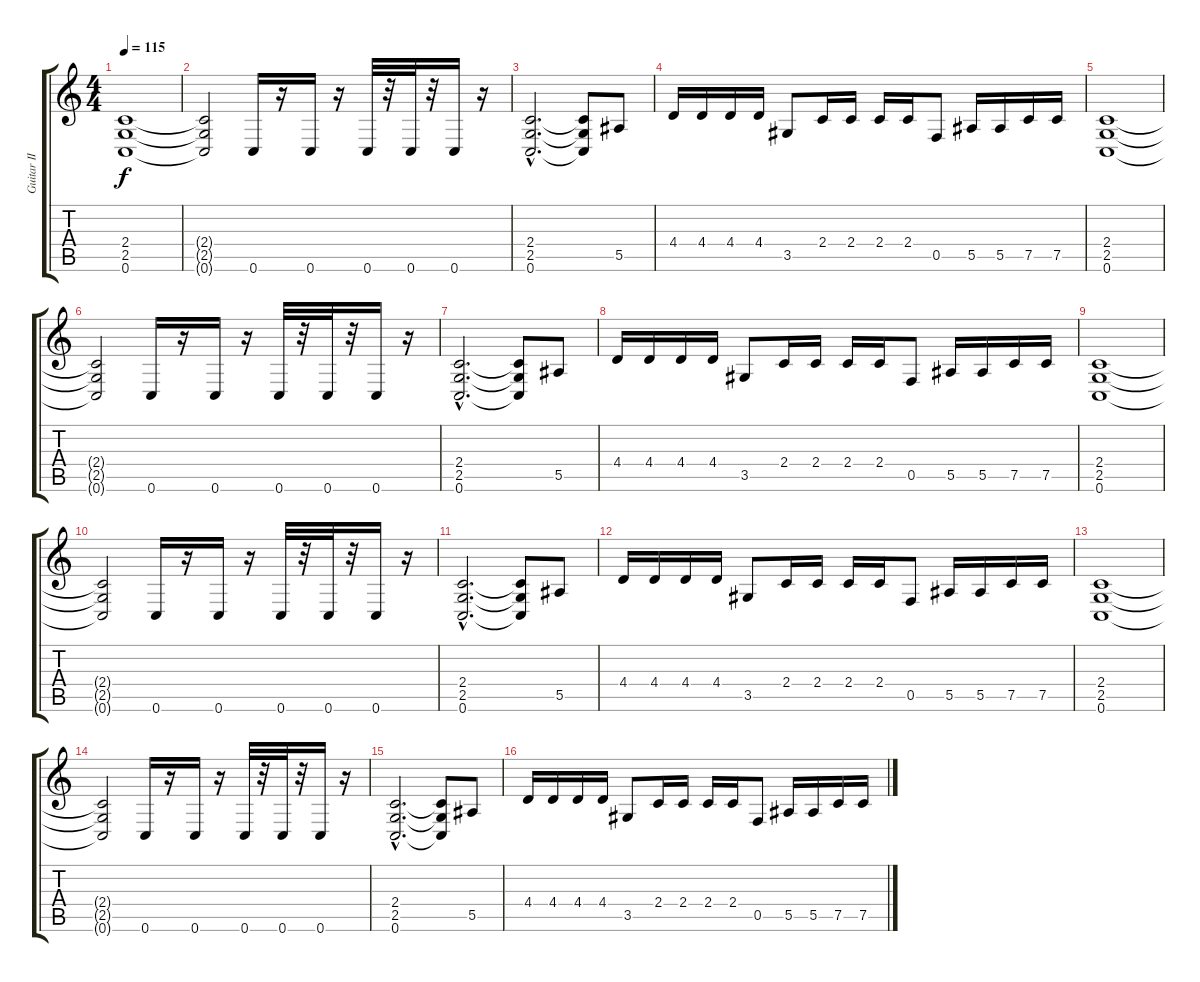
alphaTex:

\track ("Guitar II" "Guitar II") {instrument distortionguitar}
\staff {score tabs}
\tuning (C4 G3 Eb3 Bb2 F2 C2) {hide}
\ts (4 4)
\tempo 115
\clef g2
\ks c
(2.4 2.5 0.6).1{dy f instrument distortionguitar} |
(2.4{t} 2.5{t} 0.6{t}).2 0.6.16 r.16 0.6.16 r.16 0.6.32 r.32 0.6.32 r.32 0.6.16 r.16 |
(2.4{hac} 2.5{hac} 0.6{hac}).2{d} (2.4{t} 2.5{t} 0.6{t}).8 5.5.8 |
4.4.16 4.4.16 4.4.16 4.4.16 3.5.8 2.4.16 2.4.16 2.4.16 2.4.16 0.5.8 5.5.16 5.5.16 7.5.16 7.5.16 |
(2.4 2.5 0.6).1 |
(2.4{t} 2.5{t} 0.6{t}).2 0.6.16 r.16 0.6.16 r.16 0.6.32 r.32 0.6.32 r.32 0.6.16 r.16 |
(2.4{hac} 2.5{hac} 0.6{hac}).2{d} (2.4{t} 2.5{t} 0.6{t}).8 5.5.8 |
4.4.16 4.4.16 4.4.16 4.4.16 3.5.8 2.4.16 2.4.16 2.4.16 2.4.16 0.5.8 5.5.16 5.5.16 7.5.16 7.5.16 |
(2.4 2.5 0.6).1 |
(2.4{t} 2.5{t} 0.6{t}).2 0.6.16 r.16 0.6.16 r.16 0.6.32 r.32 0.6.32 r.32 0.6.16 r.16 |
(2.4{hac} 2.5{hac} 0.6{hac}).2{d} (2.4{t} 2.5{t} 0.6{t}).8 5.5.8 |
4.4.16 4.4.16 4.4.16 4.4.16 3.5.8 2.4.16 2.4.16 2.4.16 2.4.16 0.5.8 5.5.16 5.5.16 7.5.16 7.5.16 |
(2.4 2.5 0.6).1 |
(2.4{t} 2.5{t} 0.6{t}).2 0.6.16 r.16 0.6.16 r.16 0.6.32 r.32 0.6.32 r.32 0.6.16 r.16 |
(2.4{hac} 2.5{hac} 0.6{hac}).2{d} (2.4{t} 2.5{t} 0.6{t}).8 5.5.8 |
4.4.16 4.4.16 4.4.16 4.4.16 3.5.8 2.4.16 2.4.16 2.4.16 2.4.16 0.5.8 5.5.16 5.5.16 7.5.16 7.5.16
